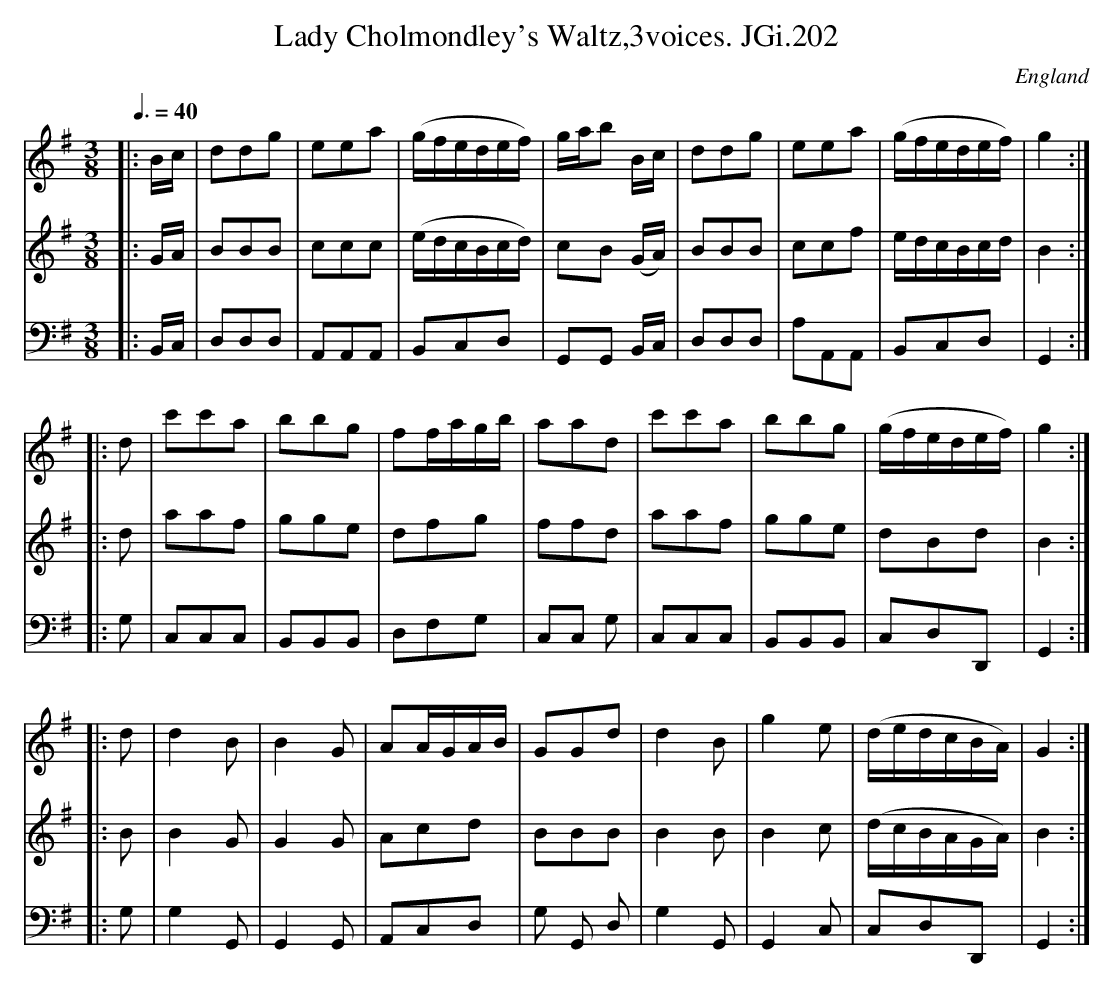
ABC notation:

X:1
T:Lady Cholmondley's Waltz,3voices. JGi.202
M:3/8
L:1/8
Q:3/8=40
O:England
K:G major
[V:1]|:B/c/|ddg|eea|(g/f/e/d/e/f/)|g/a/b B/c/|ddg|eea|(g/f/e/d/e/f/)|g2:|
[V:2]|:G/A/|BBB|ccc|(e/d/c/B/c/d/)|cB (G/A/)|BBB|ccf|e/d/c/B/c/d/|B2:|
[V:3]|:B,,/C,/|D,D,D,|A,,A,,A,,|B,,C,D,|G,,G,, B,,/C,/|D,D,D,|A,A,,A,,|B,,C,D,|G,,2:|
[V:1]|:d|c'c'a|bbg|ff/a/g/b/|aad|c'c'a|bbg|(g/f/e/d/e/f/)|g2:|
[V:2]|:d|aaf|gge|dfg|ffd|aaf|gge|dBd|B2:|
[V:3]|:G,|C,C,C,|B,,B,,B,,|D,F,G,|C,C, G,|C,C,C,|B,,B,,B,,|C,D,D,,|G,,2:|
[V:1]|:d|d2B|B2G|AA/G/A/B/|GGd|d2B|g2e|(d/e/d/c/B/A/)|G2:|
[V:2]|:B|B2G|G2G|Acd|BBB|B2B|B2c|(d/c/B/A/G/A/)|B2:|
[V:3]|:G,|G,2G,,|G,,2G,,|A,,C,D,|G, G,, D,|G,2G,,|G,,2C,|C,D,D,,|G,,2:|
